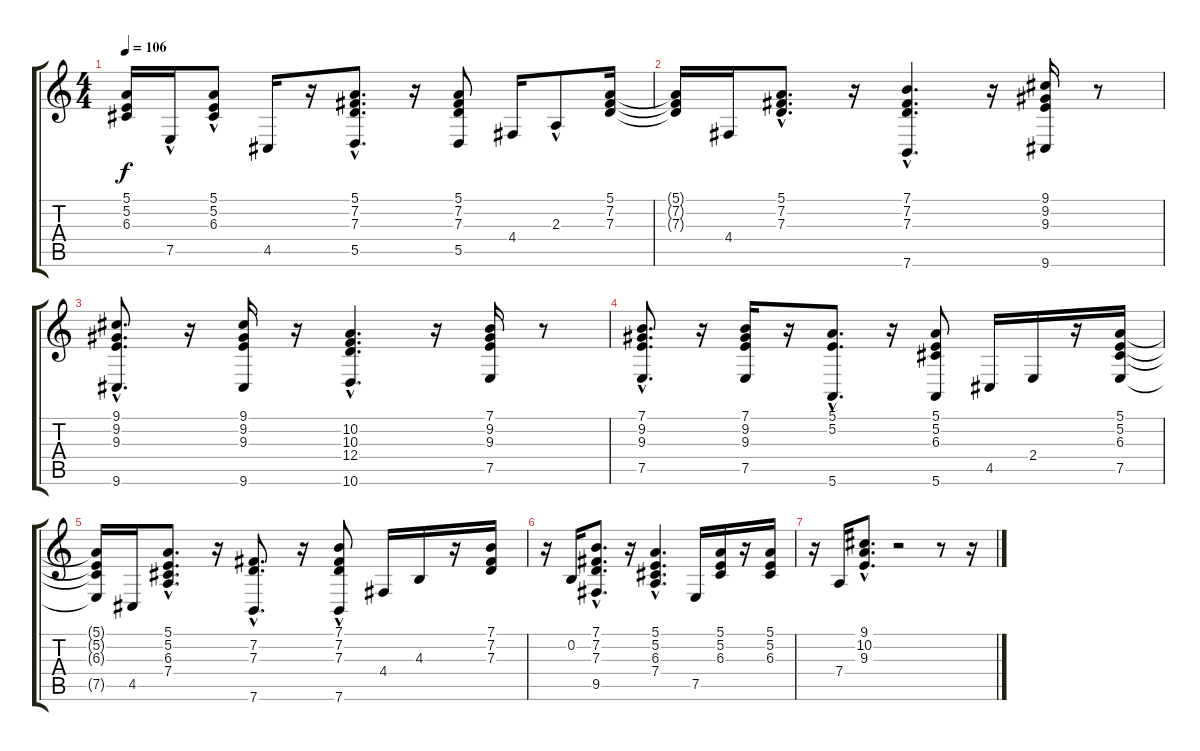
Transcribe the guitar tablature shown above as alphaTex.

\track "" {instrument acousticgrandpiano}
\staff {score tabs}
\tuning (E4 B3 G3 D3 A2 E2) {hide}
\ts (4 4)
\tempo 106
\clef g2
\ks c
(5.1{t} 5.2{t} 6.3{t}).16{dy f} 7.5{hac}.16 (5.1{hac} 5.2{hac} 6.3{hac}).8 4.5.16 r.16 (5.1{hac} 7.2{hac} 7.3{hac} 5.5{hac}).8{d} r.16 (5.1 7.2 7.3 5.5).8 4.4.16 2.3{hac}.8 (5.1 7.2 7.3).16 |
(5.1{t} 7.2{t} 7.3{t}).16 4.4.16 (5.1 7.2{hac} 7.3{hac}).8{d} r.16 (7.1{hac} 7.2{hac} 7.3{hac} 7.6{hac}).4{d} r.16 (9.1 9.2 9.3 9.6).16 r.8 |
(9.1{hac} 9.2{hac} 9.3{hac} 9.6{hac}).8{d} r.16 (9.1 9.2 9.3 9.6).16 r.16 (10.2{hac} 10.3{hac} 12.4{hac} 10.6{hac}).4{d} r.16 (7.1 9.2 9.3 7.5).16 r.8 |
(7.1{hac} 9.2{hac} 9.3{hac} 7.5{hac}).8{d} r.16 (7.1 9.2 9.3 7.5).16 r.16 (5.1{hac} 5.2{hac} 5.6).8{d} r.16 (5.1 5.2 6.3 5.6).8 4.5.16 2.4.16 r.16 (5.1 5.2 6.3 7.5).16 |
(5.1{t} 5.2{t} 6.3{t} 7.5{t}).16 4.5.16 (5.1{hac} 5.2{hac} 6.3{hac} 7.4{hac}).8{d} r.16 (7.2{hac} 7.3{hac} 7.6{hac}).8{d} r.16 (7.1{hac} 7.2{hac} 7.3{hac} 7.6).8 4.4.16 4.3.16 r.16 (7.1 7.2 7.3).16 |
r.16 0.2.16 (7.1{hac} 7.2{hac} 7.3{hac} 9.5{hac}).8{d} r.16 (5.1 5.2 6.3 7.4{hac}).4{d} 7.5.16 (5.1 5.2 6.3).16 r.16 (5.1 5.2 6.3).16 |
r.16 7.4.16 (9.1{hac} 10.2{hac} 9.3{hac}).8{d} r.2 r.8 r.16
